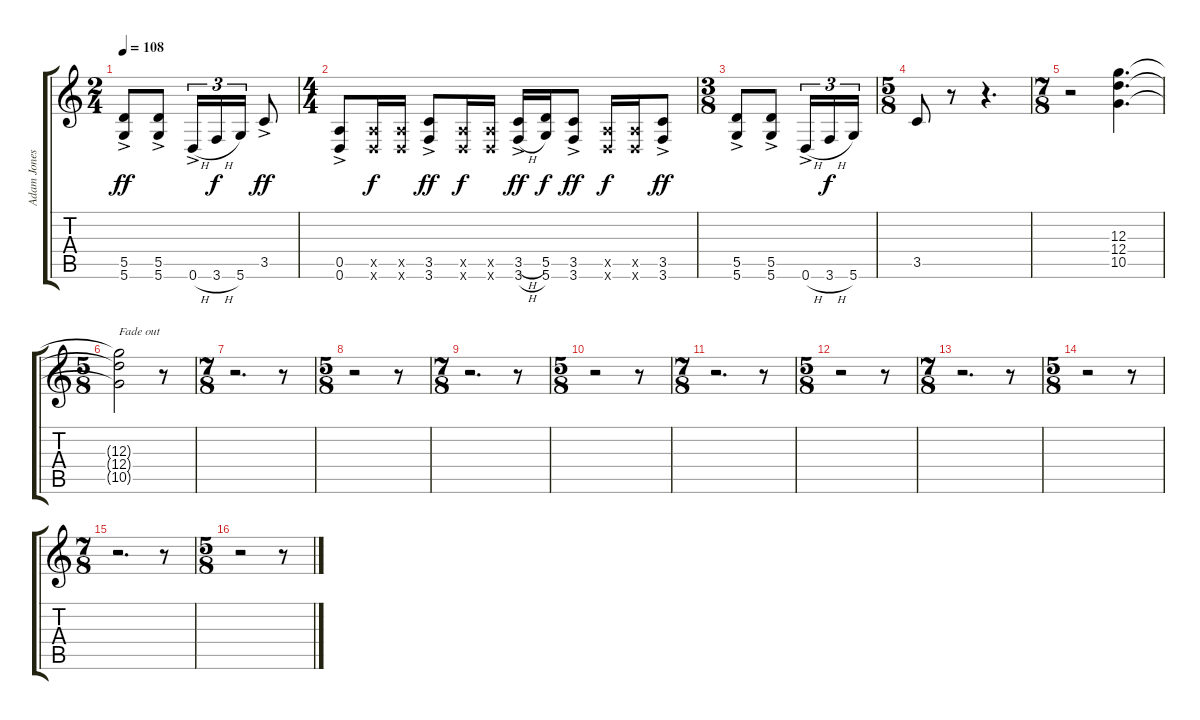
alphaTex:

\track ("Adam Jones (Guitar II)" "Adam Jones") {instrument distortionguitar}
\staff {score tabs}
\tuning (E4 B3 G3 D3 A2 D2) {hide}
\ts (2 4)
\tempo 108
\clef g2
\ks c
(5.5{ac} 5.6{ac}).8{dy ff} (5.5{ac} 5.6{ac}).8 0.6{h ac}.16{tu (3 2)} 3.6{h}.16{tu (3 2) dy f} 5.6.16{tu (3 2)} 3.5{ac}.8{dy ff} |
\ts (4 4)
(0.5{ac} 0.6{ac}).8 (0.5{x} 0.6{x}).16{dy f} (0.5{x} 0.6{x}).16 (3.5{ac} 3.6{ac}).8{dy ff} (0.5{x} 0.6{x}).16{dy f} (0.5{x} 0.6{x}).16 (3.5{h ac} 3.6{h ac}).16{dy ff} (5.5 5.6).16{dy f} (3.5{ac} 3.6{ac}).8{dy ff} (0.5{x} 0.6{x}).16{dy f} (0.5{x} 0.6{x}).16 (3.5{ac} 3.6{ac}).8{dy ff} |
\ts (3 8)
(5.5{ac} 5.6{ac}).8 (5.5{ac} 5.6{ac}).8 0.6{h ac}.16{tu (3 2)} 3.6{h}.16{tu (3 2) dy f} 5.6.16{tu (3 2)} |
\ts (5 8)
3.5.8 r.8 r.4{d} |
\ts (7 8)
r.2 (12.3 12.4 10.5).4{d} |
\ts (5 8)
(12.3{t} 12.4{t} 10.5{t}).2{txt "Fade out"} r.8 |
\ts (7 8)
r.2{d} r.8 |
\ts (5 8)
r.2 r.8 |
\ts (7 8)
r.2{d} r.8 |
\ts (5 8)
r.2 r.8 |
\ts (7 8)
r.2{d} r.8 |
\ts (5 8)
r.2 r.8 |
\ts (7 8)
r.2{d} r.8 |
\ts (5 8)
r.2 r.8 |
\ts (7 8)
r.2{d} r.8 |
\ts (5 8)
r.2 r.8
